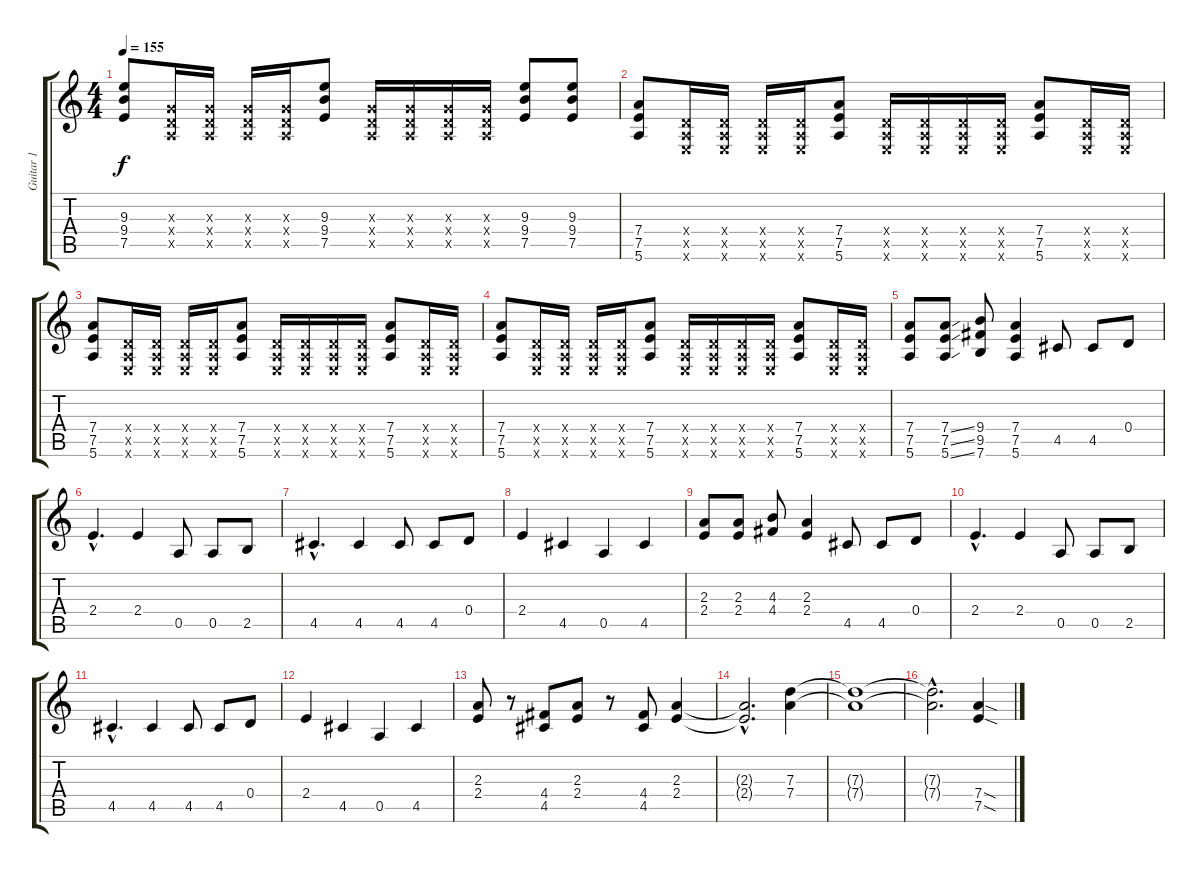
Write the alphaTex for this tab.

\track ("Guitar 1" "Guitar 1") {instrument distortionguitar}
\staff {score tabs}
\tuning (E4 B3 G3 D3 A2 E2) {hide}
\ts (4 4)
\tempo 155
\clef g2
\ks c
(9.3 9.4 7.5).8{dy f} (0.3{x} 0.4{x} 0.5{x}).16 (0.3{x} 0.4{x} 0.5{x}).16 (0.3{x} 0.4{x} 0.5{x}).16 (0.3{x} 0.4{x} 0.5{x}).16 (9.3 9.4 7.5).8 (0.3{x} 0.4{x} 0.5{x}).16 (0.3{x} 0.4{x} 0.5{x}).16 (0.3{x} 0.4{x} 0.5{x}).16 (0.3{x} 0.4{x} 0.5{x}).16 (9.3 9.4 7.5).8 (9.3 9.4 7.5).8 |
(7.4 7.5 5.6).8 (0.4{x} 0.5{x} 0.6{x}).16 (0.4{x} 0.5{x} 0.6{x}).16 (0.4{x} 0.5{x} 0.6{x}).16 (0.4{x} 0.5{x} 0.6{x}).16 (7.4 7.5 5.6).8 (0.4{x} 0.5{x} 0.6{x}).16 (0.4{x} 0.5{x} 0.6{x}).16 (0.4{x} 0.5{x} 0.6{x}).16 (0.4{x} 0.5{x} 0.6{x}).16 (7.4 7.5 5.6).8 (0.4{x} 0.5{x} 0.6{x}).16 (0.4{x} 0.5{x} 0.6{x}).16 |
(7.4 7.5 5.6).8 (0.4{x} 0.5{x} 0.6{x}).16 (0.4{x} 0.5{x} 0.6{x}).16 (0.4{x} 0.5{x} 0.6{x}).16 (0.4{x} 0.5{x} 0.6{x}).16 (7.4 7.5 5.6).8 (0.4{x} 0.5{x} 0.6{x}).16 (0.4{x} 0.5{x} 0.6{x}).16 (0.4{x} 0.5{x} 0.6{x}).16 (0.4{x} 0.5{x} 0.6{x}).16 (7.4 7.5 5.6).8 (0.4{x} 0.5{x} 0.6{x}).16 (0.4{x} 0.5{x} 0.6{x}).16 |
(7.4 7.5 5.6).8 (0.4{x} 0.5{x} 0.6{x}).16 (0.4{x} 0.5{x} 0.6{x}).16 (0.4{x} 0.5{x} 0.6{x}).16 (0.4{x} 0.5{x} 0.6{x}).16 (7.4 7.5 5.6).8 (0.4{x} 0.5{x} 0.6{x}).16 (0.4{x} 0.5{x} 0.6{x}).16 (0.4{x} 0.5{x} 0.6{x}).16 (0.4{x} 0.5{x} 0.6{x}).16 (7.4 7.5 5.6).8 (0.4{x} 0.5{x} 0.6{x}).16 (0.4{x} 0.5{x} 0.6{x}).16 |
(7.4 7.5 5.6).8 (7.4{ss} 7.5{ss} 5.6{ss}).8 (9.4 9.5 7.6).8 (7.4 7.5 5.6).4 4.5.8 4.5.8 0.4.8 |
2.4{hac}.4{d} 2.4.4 0.5.8 0.5.8 2.5.8 |
4.5{hac}.4{d} 4.5.4 4.5.8 4.5.8 0.4.8 |
2.4.4 4.5.4 0.5.4 4.5.4 |
(2.3 2.4).8 (2.3 2.4).8 (4.3 4.4).8 (2.3 2.4).4 4.5.8 4.5.8 0.4.8 |
2.4{hac}.4{d} 2.4.4 0.5.8 0.5.8 2.5.8 |
4.5{hac}.4{d} 4.5.4 4.5.8 4.5.8 0.4.8 |
2.4.4 4.5.4 0.5.4 4.5.4 |
(2.3 2.4).8 r.8 (4.4 4.5).8 (2.3 2.4).8 r.8 (4.4 4.5).8 (2.3 2.4).4 |
(2.3{hac t} 2.4{hac t}).2{d} (7.3 7.4).4 |
(7.3{t} 7.4{t}).1 |
(7.3{hac t} 7.4{hac t}).2{d} (7.4{sod} 7.5{sod}).4
